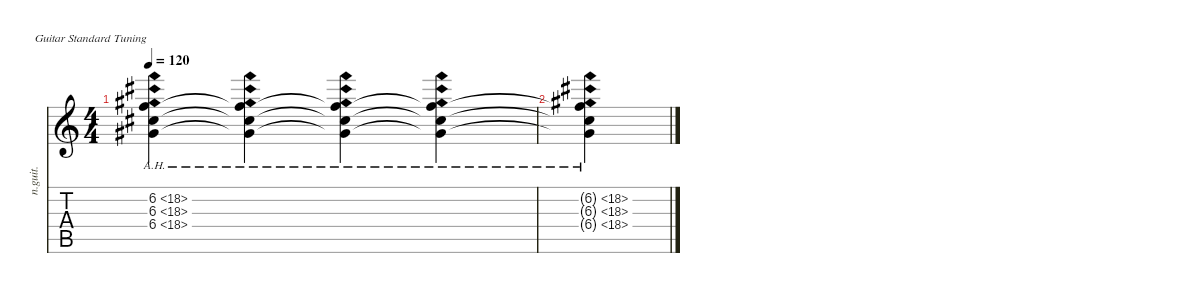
\defaultSystemsLayout 4
\hideDynamics
\bracketExtendMode nobrackets
\otherSystemsTrackNameOrientation horizontal
\track ("Nylon Guitar" "n.guit.") {instrument acousticguitarnylon}
\staff {score tabs}
\tuning (E4 B3 G3 D3 A2 E2)
\ts (4 4)
\tempo 120
\clef g2
\ks c
(6.2{ah 12} 6.3{ah 12 acc #} 6.4{ah 12 acc #}).4{dy mf instrument acousticguitarnylon beam Down} (6.2{ah 12 t} 6.3{ah 12 t acc #} 6.4{ah 12 t acc #}).4{beam Down} (6.2{ah 12 t} 6.3{ah 12 t acc #} 6.4{ah 12 t acc #}).4{beam Down} (6.2{ah 12 t} 6.3{ah 12 t acc #} 6.4{ah 12 t acc #}).4{beam Down} |
(6.2{ah 12 t} 6.3{ah 12 t acc #} 6.4{ah 12 t acc #}).4{beam Down}
